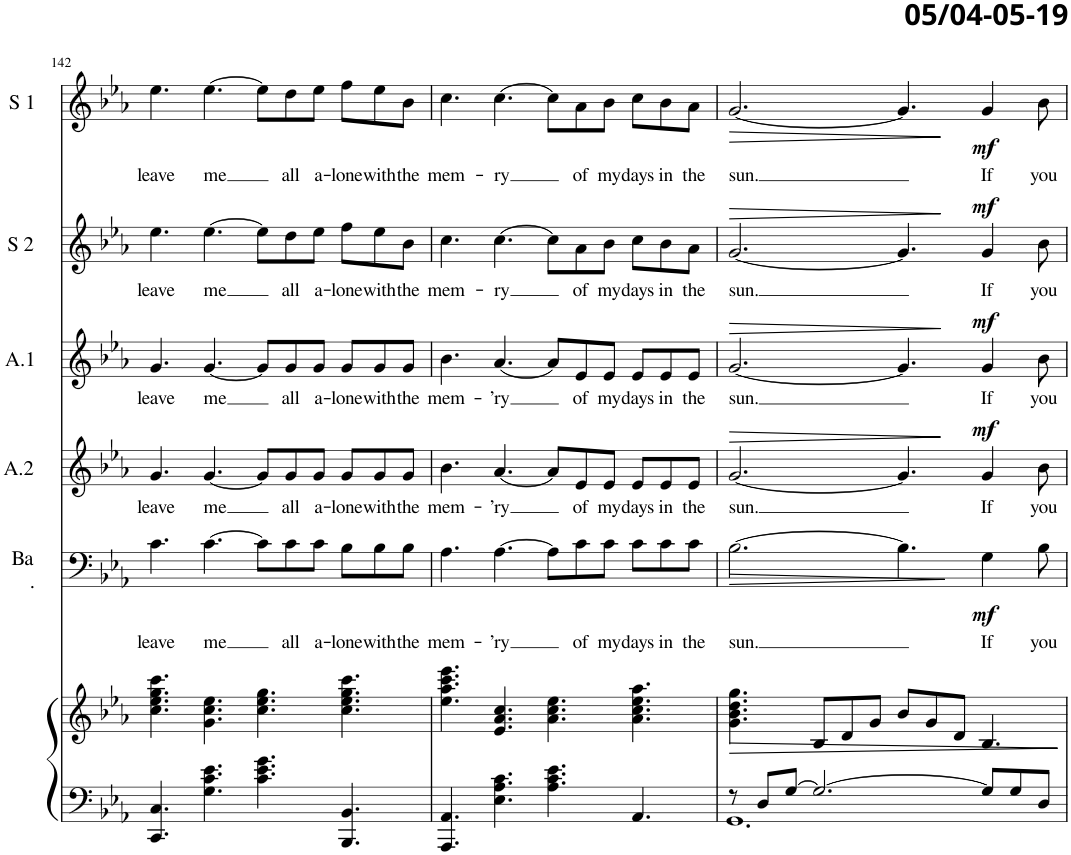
**kern	**kern	**dynam	**kern	**text	**dynam	**kern	**text	**dynam	**kern	**text	**dynam	**kern	**text	**dynam	**kern	**text	**dynam
*part6	*part6	*part6	*part5	*part5	*part5	*part4	*part4	*part4	*part3	*part3	*part3	*part2	*part2	*part2	*part1	*part1	*part1
*staff7	*staff6	*staff6/7	*staff5	*staff5	*staff5	*staff4	*staff4	*staff4	*staff3	*staff3	*staff3	*staff2	*staff2	*staff2	*staff1	*staff1	*staff1
*I"Piano	*	*	*I"Bariton	*	*	*I"Alt 2	*	*	*I"Alt 1	*	*	*I"Soprano 2	*	*	*I"Soprano 1	*	*
*I'Pno	*	*	*I'Ba .	*	*	*I'A.2	*	*	*I'A.1	*	*	*I'S 2	*	*	*I'S 1	*	*
!!LO:PB:g=z
*clefF4	*clefG2	*	*clefF4	*	*	*clefG2	*	*	*clefG2	*	*	*clefG2	*	*	*clefG2	*	*
*k[b-e-a-]	*k[b-e-a-]	*	*k[b-e-a-]	*	*	*k[b-e-a-]	*	*	*k[b-e-a-]	*	*	*k[b-e-a-]	*	*	*k[b-e-a-]	*	*
*M12/8	*M12/8	*	*M12/8	*	*	*M12/8	*	*	*M12/8	*	*	*M12/8	*	*	*M12/8	*	*
=142	=142	=142	=142	=142	=142	=142	=142	=142	=142	=142	=142	=142	=142	=142	=142	=142	=142
!	!	!	!	!LO:LY:b	!	!	!LO:LY:b	!	!	!LO:LY:b	!	!	!LO:LY:b	!	!	!LO:LY:b	!
4.CC/ 4.C/	4.cc\ 4.ee-\ 4.gg\ 4.ccc\	.	4.c\	leave	.	4.g/	leave	.	4.g/	leave	.	4.ee-\	leave	.	4.ee-\	leave	.
!	!	!	!	!LO:LY:b	!	!	!LO:LY:b	!	!	!LO:LY:b	!	!	!LO:LY:b	!	!	!LO:LY:b	!
4.G\ 4.c\ 4.e-\	4.g\ 4.cc\ 4.ee-\	.	[4.c\	me	.	[4.g/	me	.	[4.g/	me	.	[4.ee-\	me	.	[4.ee-\	me	.
4.c\ 4.e-\ 4.g\	4.cc\ 4.ee-\ 4.gg\	.	8c\L]	.	.	8g/L]	.	.	8g/L]	.	.	8ee-\L]	.	.	8ee-\L]	.	.
!	!	!	!	!LO:LY:b	!	!	!LO:LY:b	!	!	!LO:LY:b	!	!	!LO:LY:b	!	!	!LO:LY:b	!
.	.	.	8c\	all	.	8g/	all	.	8g/	all	.	8dd\	all	.	8dd\	all	.
!	!	!	!	!LO:LY:b	!	!	!LO:LY:b	!	!	!LO:LY:b	!	!	!LO:LY:b	!	!	!LO:LY:b	!
.	.	.	8c\J	a-	.	8g/J	a-	.	8g/J	a-	.	8ee-\J	a-	.	8ee-\J	a-	.
!	!	!	!	!LO:LY:b	!	!	!LO:LY:b	!	!	!LO:LY:b	!	!	!LO:LY:b	!	!	!LO:LY:b	!
4.BBB-/ 4.BB-/	4.cc\ 4.ee-\ 4.gg\ 4.ccc\	.	8B-\L	-lone	.	8g/L	-lone	.	8g/L	-lone	.	8ff\L	-lone	.	8ff\L	-lone	.
!	!	!	!	!LO:LY:b	!	!	!LO:LY:b	!	!	!LO:LY:b	!	!	!LO:LY:b	!	!	!LO:LY:b	!
.	.	.	8B-\	with	.	8g/	with	.	8g/	with	.	8ee-\	with	.	8ee-\	with	.
!	!	!	!	!LO:LY:b	!	!	!LO:LY:b	!	!	!LO:LY:b	!	!	!LO:LY:b	!	!	!LO:LY:b	!
.	.	.	8B-\J	the	.	8g/J	the	.	8g/J	the	.	8b-\J	the	.	8b-\J	the	.
=143	=143	=143	=143	=143	=143	=143	=143	=143	=143	=143	=143	=143	=143	=143	=143	=143	=143
!	!	!	!	!LO:LY:b	!	!	!LO:LY:b	!	!	!LO:LY:b	!	!	!LO:LY:b	!	!	!LO:LY:b	!
4.AAA-/ 4.AA-/	4.ee-\ 4.aa-\ 4.ccc\ 4.eee-\	.	4.A-\	mem-	.	4.b-\	mem-	.	4.b-\	mem-	.	4.cc\	mem-	.	4.cc\	mem-	.
!	!	!	!	!LO:LY:b	!	!	!LO:LY:b	!	!	!LO:LY:b	!	!	!LO:LY:b	!	!	!LO:LY:b	!
4.E-\ 4.A-\ 4.c\	4.e-/ 4.a-/ 4.cc/	.	[4.A-\	-’ry	.	[4.a-/	-’ry	.	[4.a-/	-’ry	.	[4.cc\	-ry	.	[4.cc\	-ry	.
4.A-\ 4.c\ 4.e-\	4.a-\ 4.cc\ 4.ee-\	.	8A-\L]	.	.	8a-/L]	.	.	8a-/L]	.	.	8cc\L]	.	.	8cc\L]	.	.
!	!	!	!	!LO:LY:b	!	!	!LO:LY:b	!	!	!LO:LY:b	!	!	!LO:LY:b	!	!	!LO:LY:b	!
.	.	.	8c\	of	.	8e-/	of	.	8e-/	of	.	8a-\	of	.	8a-\	of	.
!	!	!	!	!LO:LY:b	!	!	!LO:LY:b	!	!	!LO:LY:b	!	!	!LO:LY:b	!	!	!LO:LY:b	!
.	.	.	8c\J	my	.	8e-/J	my	.	8e-/J	my	.	8b-\J	my	.	8b-\J	my	.
!	!	!	!	!LO:LY:b	!	!	!LO:LY:b	!	!	!LO:LY:b	!	!	!LO:LY:b	!	!	!LO:LY:b	!
4.AA-/	4.a-\ 4.cc\ 4.ee-\ 4.aa-\	.	8c\L	days	.	8e-/L	days	.	8e-/L	days	.	8cc\L	days	.	8cc\L	days	.
!	!	!	!	!LO:LY:b	!	!	!LO:LY:b	!	!	!LO:LY:b	!	!	!LO:LY:b	!	!	!LO:LY:b	!
.	.	.	8c\	in	.	8e-/	in	.	8e-/	in	.	8b-\	in	.	8b-\	in	.
!	!	!	!	!LO:LY:b	!	!	!LO:LY:b	!	!	!LO:LY:b	!	!	!LO:LY:b	!	!	!LO:LY:b	!
.	.	.	8c\J	the	.	8e-/J	the	.	8e-/J	the	.	8a-\J	the	.	8a-\J	the	.
=144	=144	=144	=144	=144	=144	=144	=144	=144	=144	=144	=144	=144	=144	=144	=144	=144	=144
*^	*	*	*	*	*	*	*	*	*	*	*	*	*	*	*	*	*
!	!	!	!LO:HP:b	!	!LO:LY:b	!LO:HP:b	!	!LO:LY:b	!LO:HP:b	!	!LO:LY:b	!LO:HP:b	!	!LO:LY:b	!LO:HP:b	!	!LO:LY:b	!LO:HP:b
8r	1.GG	4.g\ 4.b-\ 4.dd\ 4.gg\	>	[2.B-\	sun.	>	[2.g/	sun.	>	[2.g/	sun.	>	[2.g/	sun.	>	[2.g/	sun.	>
8D/L	.	.	.	.	.	.	.	.	.	.	.	.	.	.	.	.	.	.
[8G/J	.	.	.	.	.	.	.	.	.	.	.	.	.	.	.	.	.	.
2.G/_	.	8B-/L	.	.	.	.	.	.	.	.	.	.	.	.	.	.	.	.
.	.	8d/	.	.	.	.	.	.	.	.	.	.	.	.	.	.	.	.
.	.	8g/J	.	.	.	.	.	.	.	.	.	.	.	.	.	.	.	.
.	.	8b-/L	.	4.B-\]	.	.	4.g/]	.	.	4.g/]	.	.	4.g/]	.	.	4.g/]	.	.
.	.	8g/	.	.	.	.	.	.	.	.	.	.	.	.	.	.	.	.
.	.	8d/J	.	.	.	.	.	.	.	.	.	.	.	.	.	.	.	.
!	!	!	!	!	!LO:LY:b	!LO:DY:b	!	!LO:LY:b	!LO:DY:a	!	!LO:LY:b	!LO:DY:a	!	!LO:LY:b	!LO:DY:a	!	!LO:LY:b	!LO:DY:b
8G/L]	.	4.B-/	.	4G\	If	mf	4g/	If	mf	4g/	If	mf	4g/	If	mf	4g/	If	mf
8G/	.	.	.	.	.	.	.	.	.	.	.	.	.	.	.	.	.	.
!	!	!	!	!	!LO:LY:b	!	!	!LO:LY:b	!	!	!LO:LY:b	!	!	!LO:LY:b	!	!	!LO:LY:b	!
8D/J	.	.	.	8B-\	you	.	8b-\	you	.	8b-\	you	.	8b-\	you	.	8b-\	you	.
*v	*v	*	*	*	*	*	*	*	*	*	*	*	*	*	*	*	*	*
.	.	]	.	.	]	.	.	]	.	.	]	.	.	]	.	.	]
=	=	=	=	=	=	=	=	=	=	=	=	=	=	=	=	=	=
*-	*-	*-	*-	*-	*-	*-	*-	*-	*-	*-	*-	*-	*-	*-	*-	*-	*-
